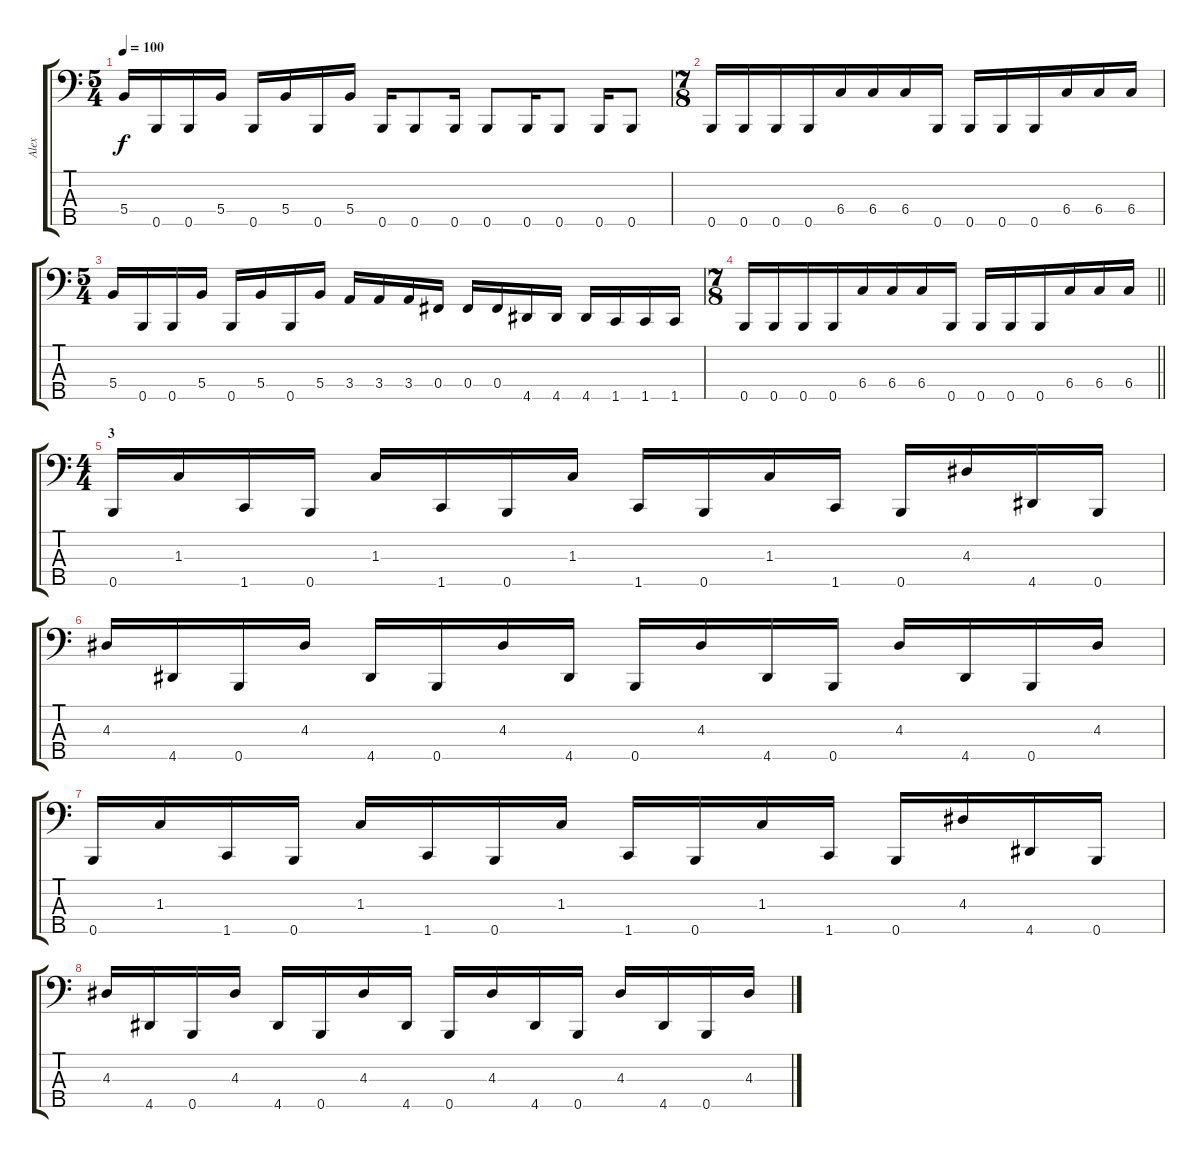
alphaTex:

\track ("Alex" "Alex") {instrument electricbassfinger}
\staff {score tabs}
\tuning (Ab2 E2 B1 Gb1 B0) {hide}
\ts (5 4)
\tempo 100
\clef f4
\ks c
5.4.16{dy f} 0.5.16 0.5.16 5.4.16 0.5.16 5.4.16 0.5.16 5.4.16 0.5.16 0.5.8 0.5.16 0.5.8 0.5.16 0.5.8 0.5.16 0.5.8 |
\ts (7 8)
0.5.16 0.5.16 0.5.16 0.5.16 6.4.16 6.4.16 6.4.16 0.5.16 0.5.16 0.5.16 0.5.16 6.4.16 6.4.16 6.4.16 |
\ts (5 4)
5.4.16 0.5.16 0.5.16 5.4.16 0.5.16 5.4.16 0.5.16 5.4.16 3.4.16 3.4.16 3.4.16 0.4.16 0.4.16 0.4.16 4.5.16 4.5.16 4.5.16 1.5.16 1.5.16 1.5.16 |
\ts (7 8)
\barLineRight lightlight
0.5.16 0.5.16 0.5.16 0.5.16 6.4.16 6.4.16 6.4.16 0.5.16 0.5.16 0.5.16 0.5.16 6.4.16 6.4.16 6.4.16 |
\ts (4 4)
\section ("" "3")
0.5.16 1.3.16 1.5.16 0.5.16 1.3.16 1.5.16 0.5.16 1.3.16 1.5.16 0.5.16 1.3.16 1.5.16 0.5.16 4.3.16 4.5.16 0.5.16 |
4.3.16 4.5.16 0.5.16 4.3.16 4.5.16 0.5.16 4.3.16 4.5.16 0.5.16 4.3.16 4.5.16 0.5.16 4.3.16 4.5.16 0.5.16 4.3.16 |
0.5.16 1.3.16 1.5.16 0.5.16 1.3.16 1.5.16 0.5.16 1.3.16 1.5.16 0.5.16 1.3.16 1.5.16 0.5.16 4.3.16 4.5.16 0.5.16 |
4.3.16 4.5.16 0.5.16 4.3.16 4.5.16 0.5.16 4.3.16 4.5.16 0.5.16 4.3.16 4.5.16 0.5.16 4.3.16 4.5.16 0.5.16 4.3.16
